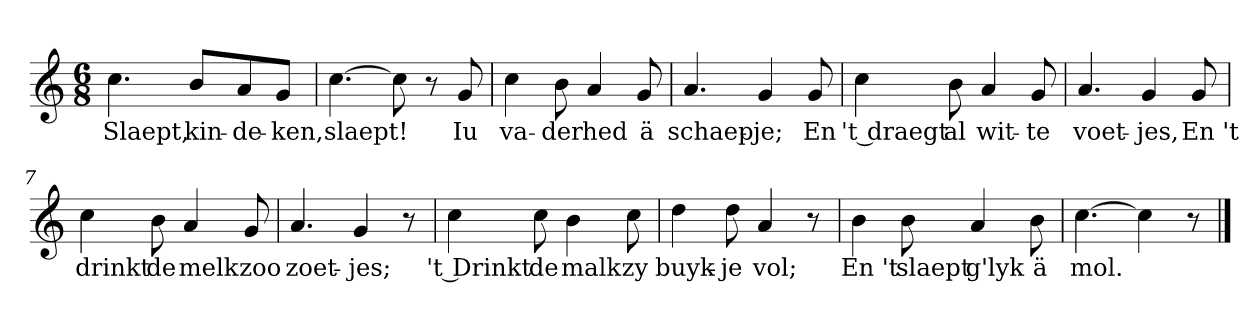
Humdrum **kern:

**kern	**text
*part1	*part1
*staff1	*staff1
*clefG2	*
*k[]	*
*C:	*
*M6/8	*
*MM120	*
=1	=1
4.cc	Slaept,
8b/L	kin-
8a/	-de-
8g/J	-ken,
=2	=2
[4.cc	slaept!
8cc]	.
8r	.
8g	Iu
=3	=3
4cc	va-
8b	-der
4a	hed
8g	ä
=4	=4
4.a	schaep-
4g	-je;
8g	En
=5	=5
4cc	't draegt
8b	al
4a	wit-
8g	-te
=6	=6
4.a	voet-
4g	-jes,
8g	En 't
=7	=7
4cc	drinkt
8b	de
4a	melk
8g	zoo
=8	=8
4.a	zoet-
4g	-jes;
8r	.
=9	=9
4cc	't Drinkt
8cc	de
4b	malk
8cc	zy
=10	=10
4dd	buyk-
8dd	-je
4a	vol;
8r	.
=11	=11
4b	En 't
8b	slaept
4a	g'lyk
8b	ä
=12	=12
[4.cc	mol.
4cc]	.
8r	.
==	==
*-	*-
